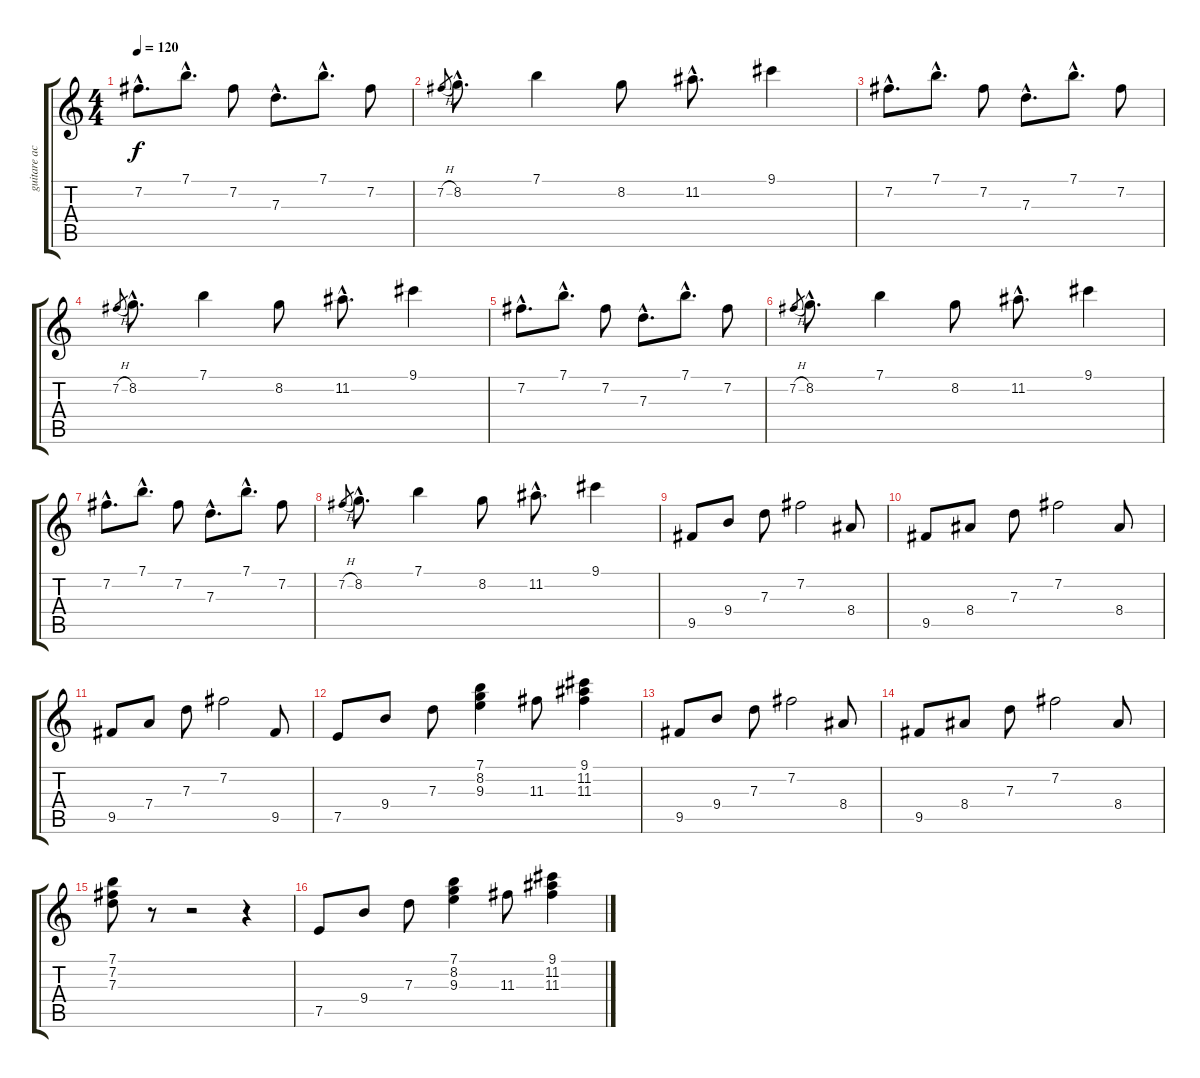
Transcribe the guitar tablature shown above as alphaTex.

\track ("guitare acoustique" "guitare ac") {instrument acousticguitarsteel}
\staff {score tabs}
\tuning (E4 B3 G3 D3 A2 E2) {hide}
\ts (4 4)
\tempo 120
\clef g2
\ks c
7.2{hac}.8{d dy f} 7.1{hac}.8{d} 7.2.8 7.3{hac}.8{d} 7.1{hac}.8{d} 7.2.8 |
7.2{h}.8{gr} 8.2{hac}.8{d} 7.1.4 8.2.8 11.2{hac}.8{d} 9.1.4 |
7.2{hac}.8{d} 7.1{hac}.8{d} 7.2.8 7.3{hac}.8{d} 7.1{hac}.8{d} 7.2.8 |
7.2{h}.8{gr} 8.2{hac}.8{d} 7.1.4 8.2.8 11.2{hac}.8{d} 9.1.4 |
7.2{hac}.8{d} 7.1{hac}.8{d} 7.2.8 7.3{hac}.8{d} 7.1{hac}.8{d} 7.2.8 |
7.2{h}.8{gr} 8.2{hac}.8{d} 7.1.4 8.2.8 11.2{hac}.8{d} 9.1.4 |
7.2{hac}.8{d} 7.1{hac}.8{d} 7.2.8 7.3{hac}.8{d} 7.1{hac}.8{d} 7.2.8 |
7.2{h}.8{gr} 8.2{hac}.8{d} 7.1.4 8.2.8 11.2{hac}.8{d} 9.1.4 |
9.5.8 9.4.8 7.3.8 7.2.2 8.4.8 |
9.5.8 8.4.8 7.3.8 7.2.2 8.4.8 |
9.5.8 7.4.8 7.3.8 7.2.2 9.5.8 |
7.5.8 9.4.8 7.3.8 (7.1 8.2 9.3).4 11.3.8 (9.1 11.2 11.3).4 |
9.5.8 9.4.8 7.3.8 7.2.2 8.4.8 |
9.5.8 8.4.8 7.3.8 7.2.2 8.4.8 |
(7.1 7.2 7.3).8 r.8 r.2 r.4 |
7.5.8 9.4.8 7.3.8 (7.1 8.2 9.3).4 11.3.8 (9.1 11.2 11.3).4
